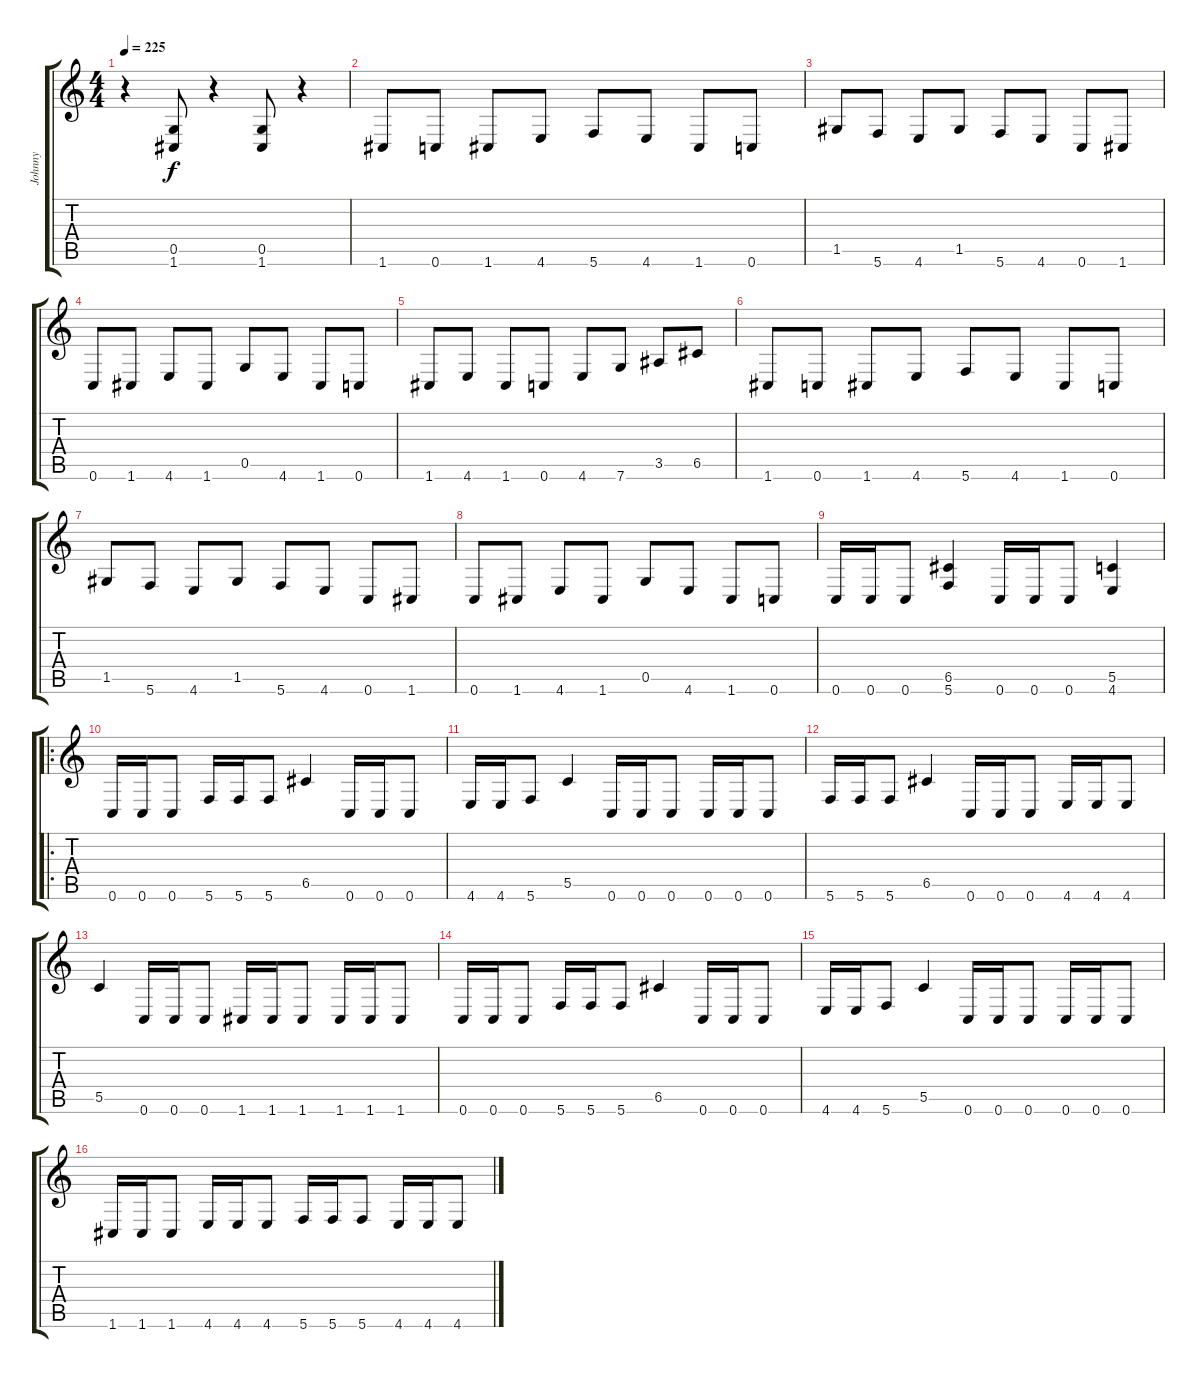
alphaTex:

\track ("Johnny" "Johnny") {instrument distortionguitar}
\staff {score tabs}
\tuning (D4 A3 F3 C3 G2 C2) {hide}
\ts (4 4)
\tempo 225
\clef g2
\ks c
r.4{dy f} (0.5 1.6).8 r.4 (0.5 1.6).8 r.4 |
1.6.8 0.6.8 1.6.8 4.6.8 5.6.8 4.6.8 1.6.8 0.6.8 |
1.5.8 5.6.8 4.6.8 1.5.8 5.6.8 4.6.8 0.6.8 1.6.8 |
0.6.8 1.6.8 4.6.8 1.6.8 0.5.8 4.6.8 1.6.8 0.6.8 |
1.6.8 4.6.8 1.6.8 0.6.8 4.6.8 7.6.8 3.5.8 6.5.8 |
1.6.8 0.6.8 1.6.8 4.6.8 5.6.8 4.6.8 1.6.8 0.6.8 |
1.5.8 5.6.8 4.6.8 1.5.8 5.6.8 4.6.8 0.6.8 1.6.8 |
0.6.8 1.6.8 4.6.8 1.6.8 0.5.8 4.6.8 1.6.8 0.6.8 |
0.6.16 0.6.16 0.6.8 (6.5 5.6).4 0.6.16 0.6.16 0.6.8 (5.5 4.6).4 |
\ro
0.6.16 0.6.16 0.6.8 5.6.16 5.6.16 5.6.8 6.5.4 0.6.16 0.6.16 0.6.8 |
4.6.16 4.6.16 5.6.8 5.5.4 0.6.16 0.6.16 0.6.8 0.6.16 0.6.16 0.6.8 |
5.6.16 5.6.16 5.6.8 6.5.4 0.6.16 0.6.16 0.6.8 4.6.16 4.6.16 4.6.8 |
5.5.4 0.6.16 0.6.16 0.6.8 1.6.16 1.6.16 1.6.8 1.6.16 1.6.16 1.6.8 |
0.6.16 0.6.16 0.6.8 5.6.16 5.6.16 5.6.8 6.5.4 0.6.16 0.6.16 0.6.8 |
4.6.16 4.6.16 5.6.8 5.5.4 0.6.16 0.6.16 0.6.8 0.6.16 0.6.16 0.6.8 |
1.6.16 1.6.16 1.6.8 4.6.16 4.6.16 4.6.8 5.6.16 5.6.16 5.6.8 4.6.16 4.6.16 4.6.8
